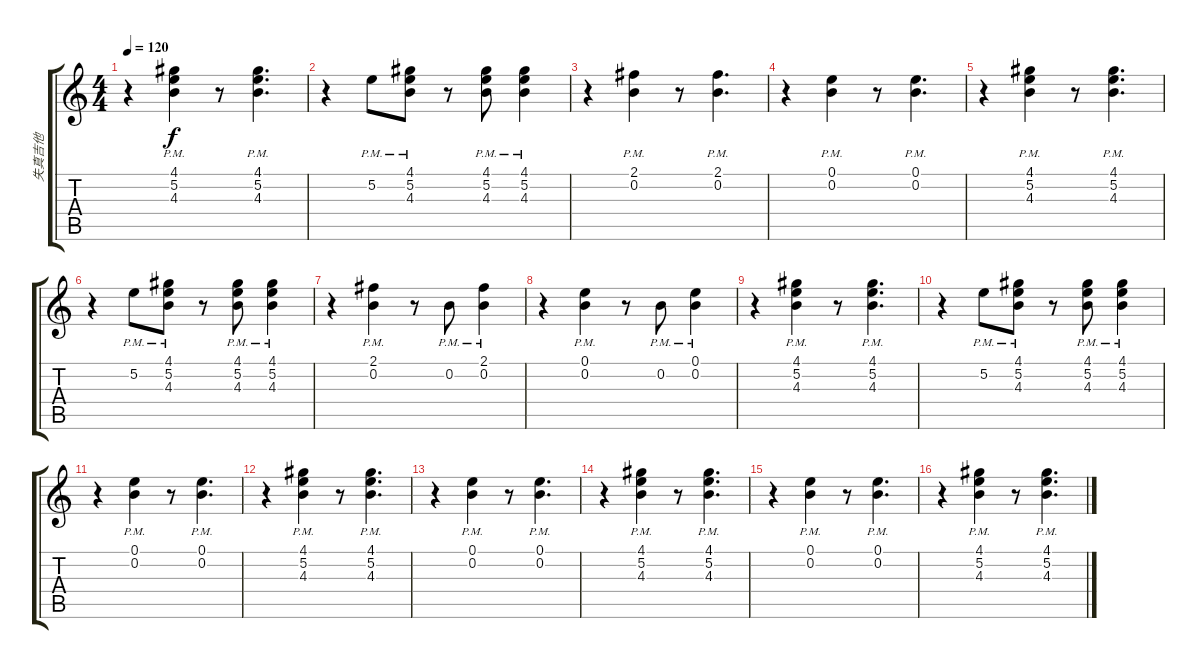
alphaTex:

\track ("失真吉他" "失真吉他") {instrument distortionguitar}
\staff {score tabs}
\tuning (E4 B3 G3 D3 A2 E2) {hide}
\ts (4 4)
\tempo 120
\clef g2
\ks c
r.4{dy f} (4.1{pm} 5.2{pm} 4.3{pm}).4 r.8 (4.1{pm} 5.2{pm} 4.3{pm}).4{d} |
r.4 5.2{pm}.8 (4.1{pm} 5.2{pm} 4.3{pm}).8 r.8 (4.1{pm} 5.2{pm} 4.3{pm}).8 (4.1{pm} 5.2{pm} 4.3{pm}).4 |
r.4 (2.1{pm} 0.2{pm}).4 r.8 (2.1{pm} 0.2{pm}).4{d} |
r.4 (0.1{pm} 0.2{pm}).4 r.8 (0.1{pm} 0.2{pm}).4{d} |
r.4 (4.1{pm} 5.2{pm} 4.3{pm}).4 r.8 (4.1{pm} 5.2{pm} 4.3{pm}).4{d} |
r.4 5.2{pm}.8 (4.1{pm} 5.2{pm} 4.3{pm}).8 r.8 (4.1{pm} 5.2{pm} 4.3{pm}).8 (4.1{pm} 5.2{pm} 4.3{pm}).4 |
r.4 (2.1{pm} 0.2{pm}).4 r.8 0.2{pm}.8 (2.1{pm} 0.2{pm}).4 |
r.4 (0.1{pm} 0.2{pm}).4 r.8 0.2{pm}.8 (0.1{pm} 0.2{pm}).4 |
r.4 (4.1{pm} 5.2{pm} 4.3{pm}).4 r.8 (4.1{pm} 5.2{pm} 4.3{pm}).4{d} |
r.4 5.2{pm}.8 (4.1{pm} 5.2{pm} 4.3{pm}).8 r.8 (4.1{pm} 5.2{pm} 4.3{pm}).8 (4.1{pm} 5.2{pm} 4.3{pm}).4 |
r.4 (0.1{pm} 0.2{pm}).4 r.8 (0.1{pm} 0.2{pm}).4{d} |
r.4 (4.1{pm} 5.2{pm} 4.3{pm}).4 r.8 (4.1{pm} 5.2{pm} 4.3{pm}).4{d} |
r.4 (0.1{pm} 0.2{pm}).4 r.8 (0.1{pm} 0.2{pm}).4{d} |
r.4 (4.1{pm} 5.2{pm} 4.3{pm}).4 r.8 (4.1{pm} 5.2{pm} 4.3{pm}).4{d} |
r.4 (0.1{pm} 0.2{pm}).4 r.8 (0.1{pm} 0.2{pm}).4{d} |
r.4 (4.1{pm} 5.2{pm} 4.3{pm}).4 r.8 (4.1{pm} 5.2{pm} 4.3{pm}).4{d}
